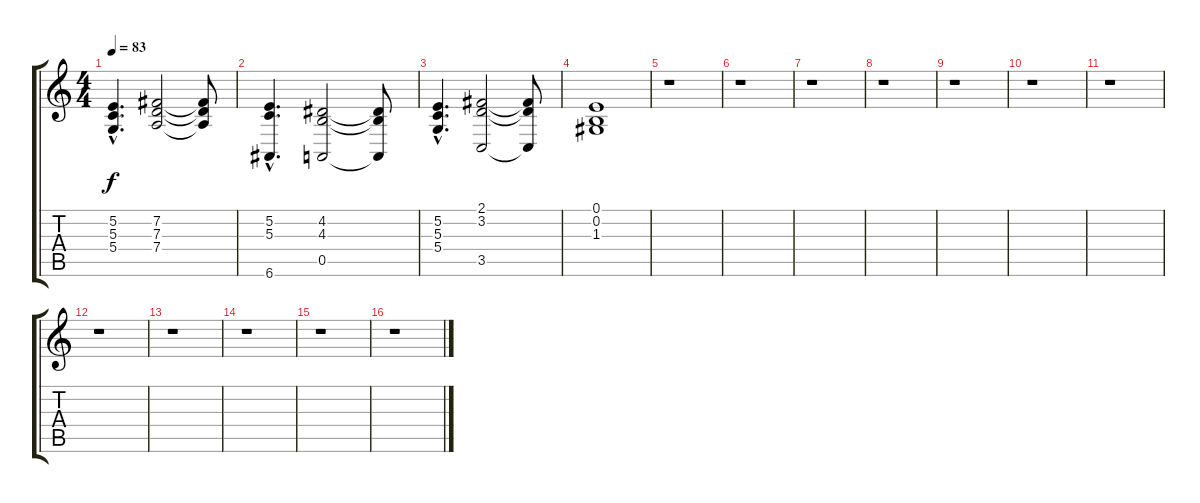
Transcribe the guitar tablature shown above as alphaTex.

\track "" {instrument electricpiano1}
\staff {score tabs}
\tuning (E4 B3 G3 D3 A2 E2) {hide}
\ts (4 4)
\tempo 83
\clef g2
\ks c
(5.2{hac} 5.3{hac} 5.4{hac}).4{d dy f} (7.2 7.3 7.4).2 (7.2{t} 7.3{t} 7.4{t}).8 |
(5.2{hac} 5.3{hac} 6.6{hac}).4{d} (4.2 4.3 0.5).2 (4.2{t} 4.3{t} 0.5{t}).8 |
(5.2{hac} 5.3{hac} 5.4{hac}).4{d} (2.1 3.2 3.5).2 (2.1{t} 3.2{t} 3.5{t}).8 |
(0.1 0.2 1.3).1 |
r.1 |
r.1 |
r.1 |
r.1 |
r.1 |
r.1 |
r.1 |
r.1 |
r.1 |
r.1 |
r.1 |
r.1
